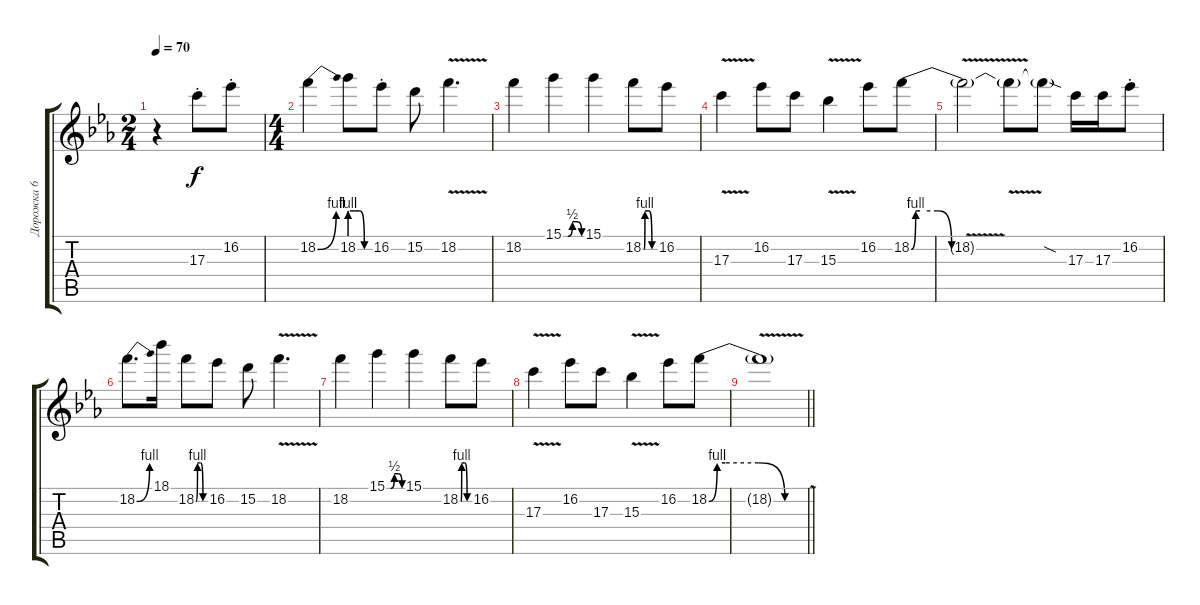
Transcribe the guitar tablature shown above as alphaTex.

\track ("Дорожка 6" "Дорожка 6") {instrument distortionguitar}
\staff {score tabs}
\tuning (E4 B3 G3 D3 A2 E2) {hide}
\ts (2 4)
\tempo 70
\clef g2
\ks eb
r.4{dy f} 17.3{st}.8 16.2{st}.8 |
\ts (4 4)
18.2{be (bend 0 0 60 4)}.4 18.2{be (custom 0 4 15 4 30 4 44 0 60 0)}.8 16.2{st}.8 15.2.8 18.2{v}.4{d} |
18.2.4 15.1{be (custom 0 0 15 0 30 2 45 2 60 0)}.4 15.1.4 18.2{be (custom 0 0 6 0 10 4 30 4 45 0 60 0)}.8 16.2.8 |
17.3{v}.4 16.2.8 17.3.8 15.3{v}.4 16.2.8 18.2{be (custom 0 0 5 4 10 4 30 4 46 0 60 0)}.8 |
18.2{v t}.2 18.2{t}.8 18.2{sod t}.8 17.3.16 17.3.16 16.2{st}.8 |
18.2{be (bend 0 0 60 4)}.8{d} 18.1.16 18.2{be (custom 0 0 10 4 20 4 30 4 45 0 60 0)}.8 16.2.8 15.2.8 18.2{v}.4{d} |
18.2.4 15.1{be (custom 0 0 15 0 30 2 45 2 60 0)}.4 15.1.4 18.2{be (custom 0 0 6 0 10 4 30 4 45 0 60 0)}.8 16.2.8 |
17.3{v}.4 16.2.8 17.3.8 15.3{v}.4 16.2.8 18.2{be (custom 0 0 5 4 10 4 30 4 46 0 60 0)}.8 |
\barLineRight lightlight
18.2{v t}.1
